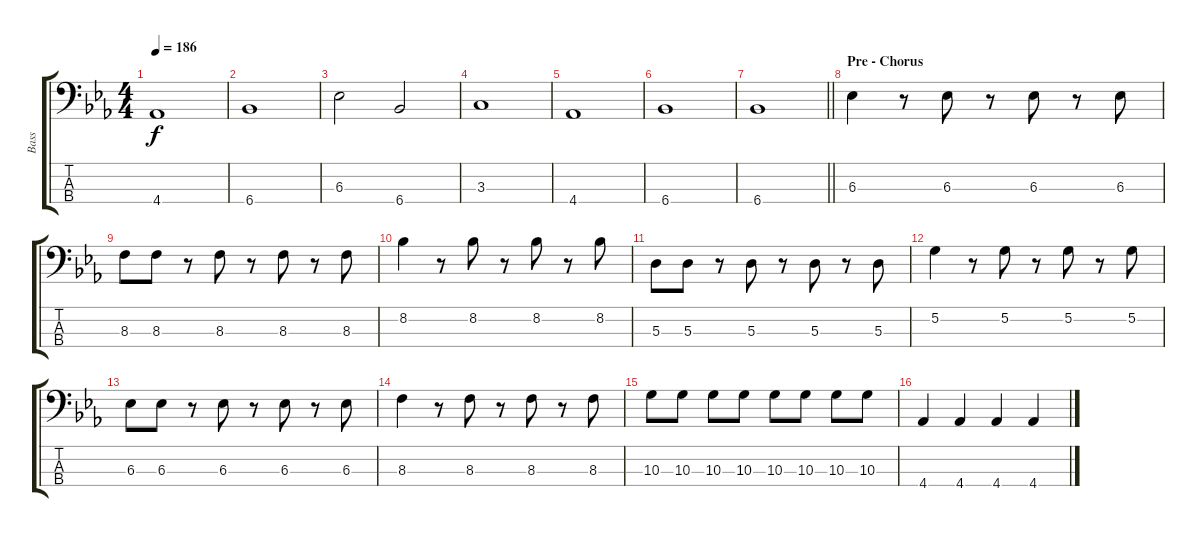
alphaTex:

\track ("Bass" "Bass") {instrument electricbassfinger}
\staff {score tabs}
\tuning (G2 D2 A1 E1) {hide}
\ts (4 4)
\tempo 186
\clef f4
\ks eb
4.4.1{dy f} |
6.4.1 |
6.3.2 6.4.2 |
3.3.1 |
4.4.1 |
6.4.1 |
\barLineRight lightlight
6.4.1 |
\section ("" "Pre - Chorus")
6.3.4 r.8 6.3.8 r.8 6.3.8 r.8 6.3.8 |
8.3.8 8.3.8 r.8 8.3.8 r.8 8.3.8 r.8 8.3.8 |
8.2.4 r.8 8.2.8 r.8 8.2.8 r.8 8.2.8 |
5.3.8 5.3.8 r.8 5.3.8 r.8 5.3.8 r.8 5.3.8 |
5.2.4 r.8 5.2.8 r.8 5.2.8 r.8 5.2.8 |
6.3.8 6.3.8 r.8 6.3.8 r.8 6.3.8 r.8 6.3.8 |
8.3.4 r.8 8.3.8 r.8 8.3.8 r.8 8.3.8 |
10.3.8 10.3.8 10.3.8 10.3.8 10.3.8 10.3.8 10.3.8 10.3.8 |
4.4.4 4.4.4 4.4.4 4.4.4
